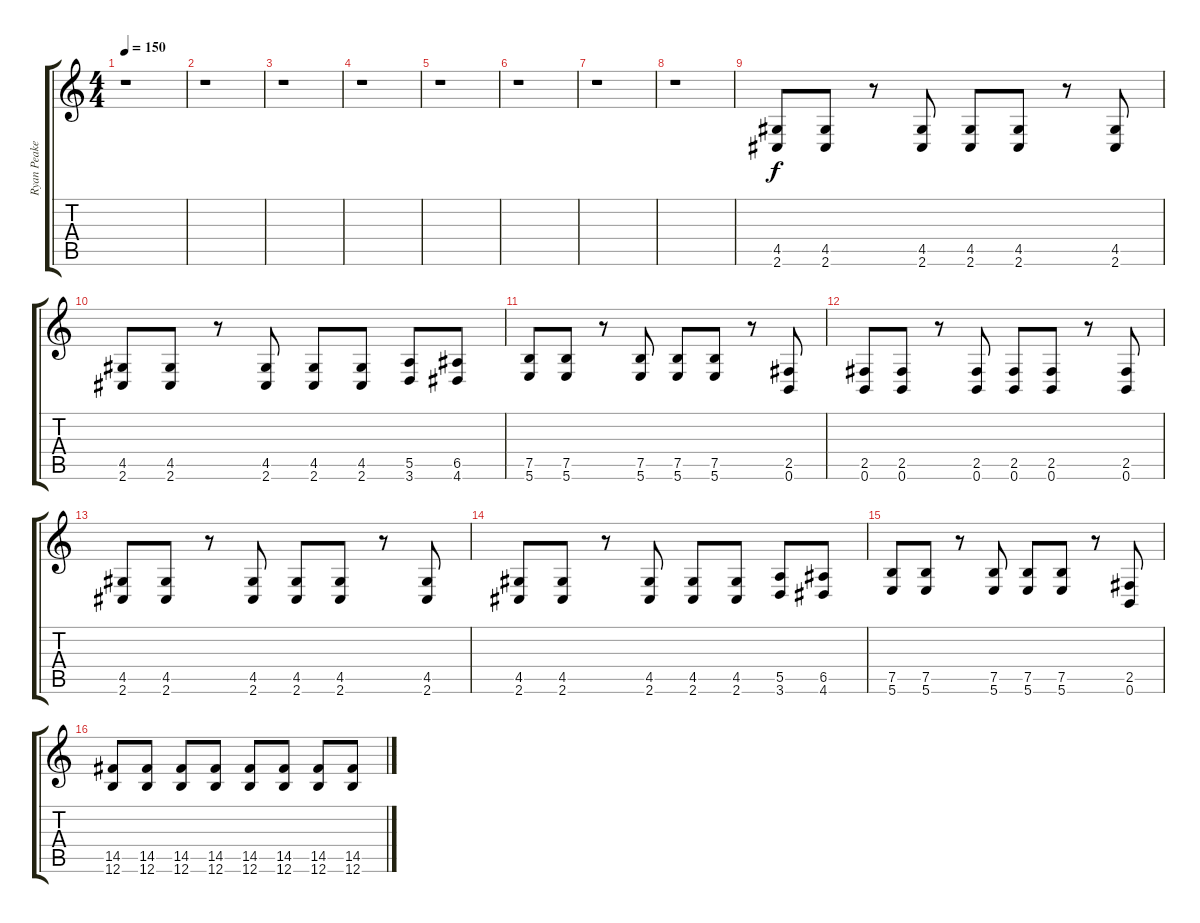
\track ("Ryan Peake" "Ryan Peake") {instrument distortionguitar}
\staff {score tabs}
\tuning (B3 Gb3 D3 A2 E2 B1) {hide}
\ts (4 4)
\tempo 150
\clef g2
\ks c
r.1{dy f} |
r.1 |
r.1 |
r.1 |
r.1 |
r.1 |
r.1 |
r.1 |
(4.5 2.6).8 (4.5 2.6).8 r.8 (4.5 2.6).8 (4.5 2.6).8 (4.5 2.6).8 r.8 (4.5 2.6).8 |
(4.5 2.6).8 (4.5 2.6).8 r.8 (4.5 2.6).8 (4.5 2.6).8 (4.5 2.6).8 (5.5 3.6).8 (6.5 4.6).8 |
(7.5 5.6).8 (7.5 5.6).8 r.8 (7.5 5.6).8 (7.5 5.6).8 (7.5 5.6).8 r.8 (2.5 0.6).8 |
(2.5 0.6).8 (2.5 0.6).8 r.8 (2.5 0.6).8 (2.5 0.6).8 (2.5 0.6).8 r.8 (2.5 0.6).8 |
(4.5 2.6).8 (4.5 2.6).8 r.8 (4.5 2.6).8 (4.5 2.6).8 (4.5 2.6).8 r.8 (4.5 2.6).8 |
(4.5 2.6).8 (4.5 2.6).8 r.8 (4.5 2.6).8 (4.5 2.6).8 (4.5 2.6).8 (5.5 3.6).8 (6.5 4.6).8 |
(7.5 5.6).8 (7.5 5.6).8 r.8 (7.5 5.6).8 (7.5 5.6).8 (7.5 5.6).8 r.8 (2.5 0.6).8 |
(14.5 12.6).8 (14.5 12.6).8 (14.5 12.6).8 (14.5 12.6).8 (14.5 12.6).8 (14.5 12.6).8 (14.5 12.6).8 (14.5 12.6).8
